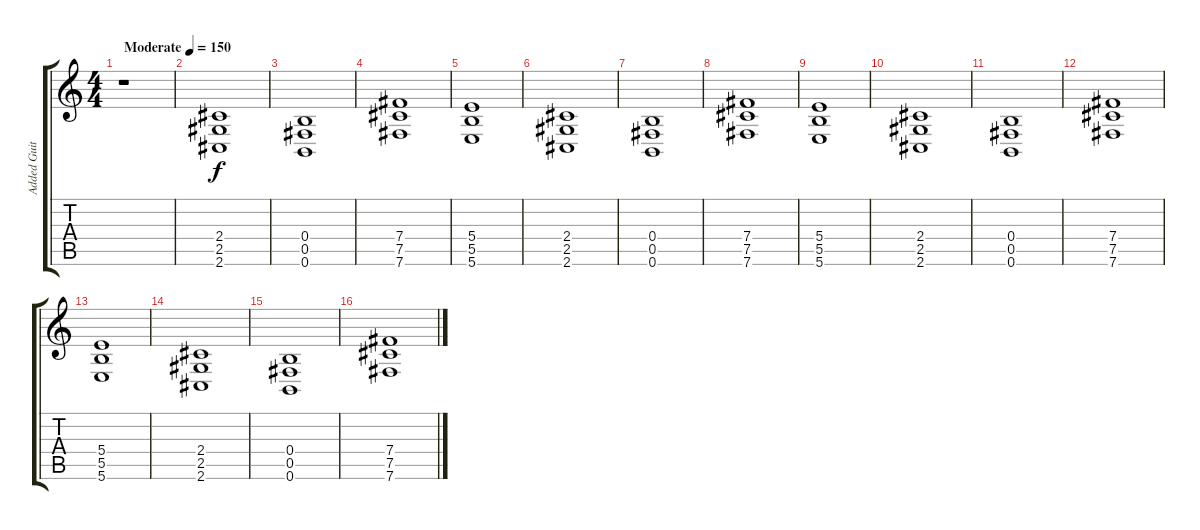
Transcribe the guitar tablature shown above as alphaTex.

\track ("Added Guitar 2" "Added Guit") {instrument distortionguitar}
\staff {score tabs}
\tuning (Db4 Ab3 E3 B2 Gb2 B1) {hide}
\ts (4 4)
\tempo (150 "Moderate")
\clef g2
\ks c
r.1{dy f instrument distortionguitar} |
(2.4 2.5 2.6).1 |
(0.4 0.5 0.6).1 |
(7.4 7.5 7.6).1 |
(5.4 5.5 5.6).1 |
(2.4 2.5 2.6).1 |
(0.4 0.5 0.6).1 |
(7.4 7.5 7.6).1 |
(5.4 5.5 5.6).1 |
(2.4 2.5 2.6).1 |
(0.4 0.5 0.6).1 |
(7.4 7.5 7.6).1 |
(5.4 5.5 5.6).1 |
(2.4 2.5 2.6).1 |
(0.4 0.5 0.6).1 |
(7.4 7.5 7.6).1
